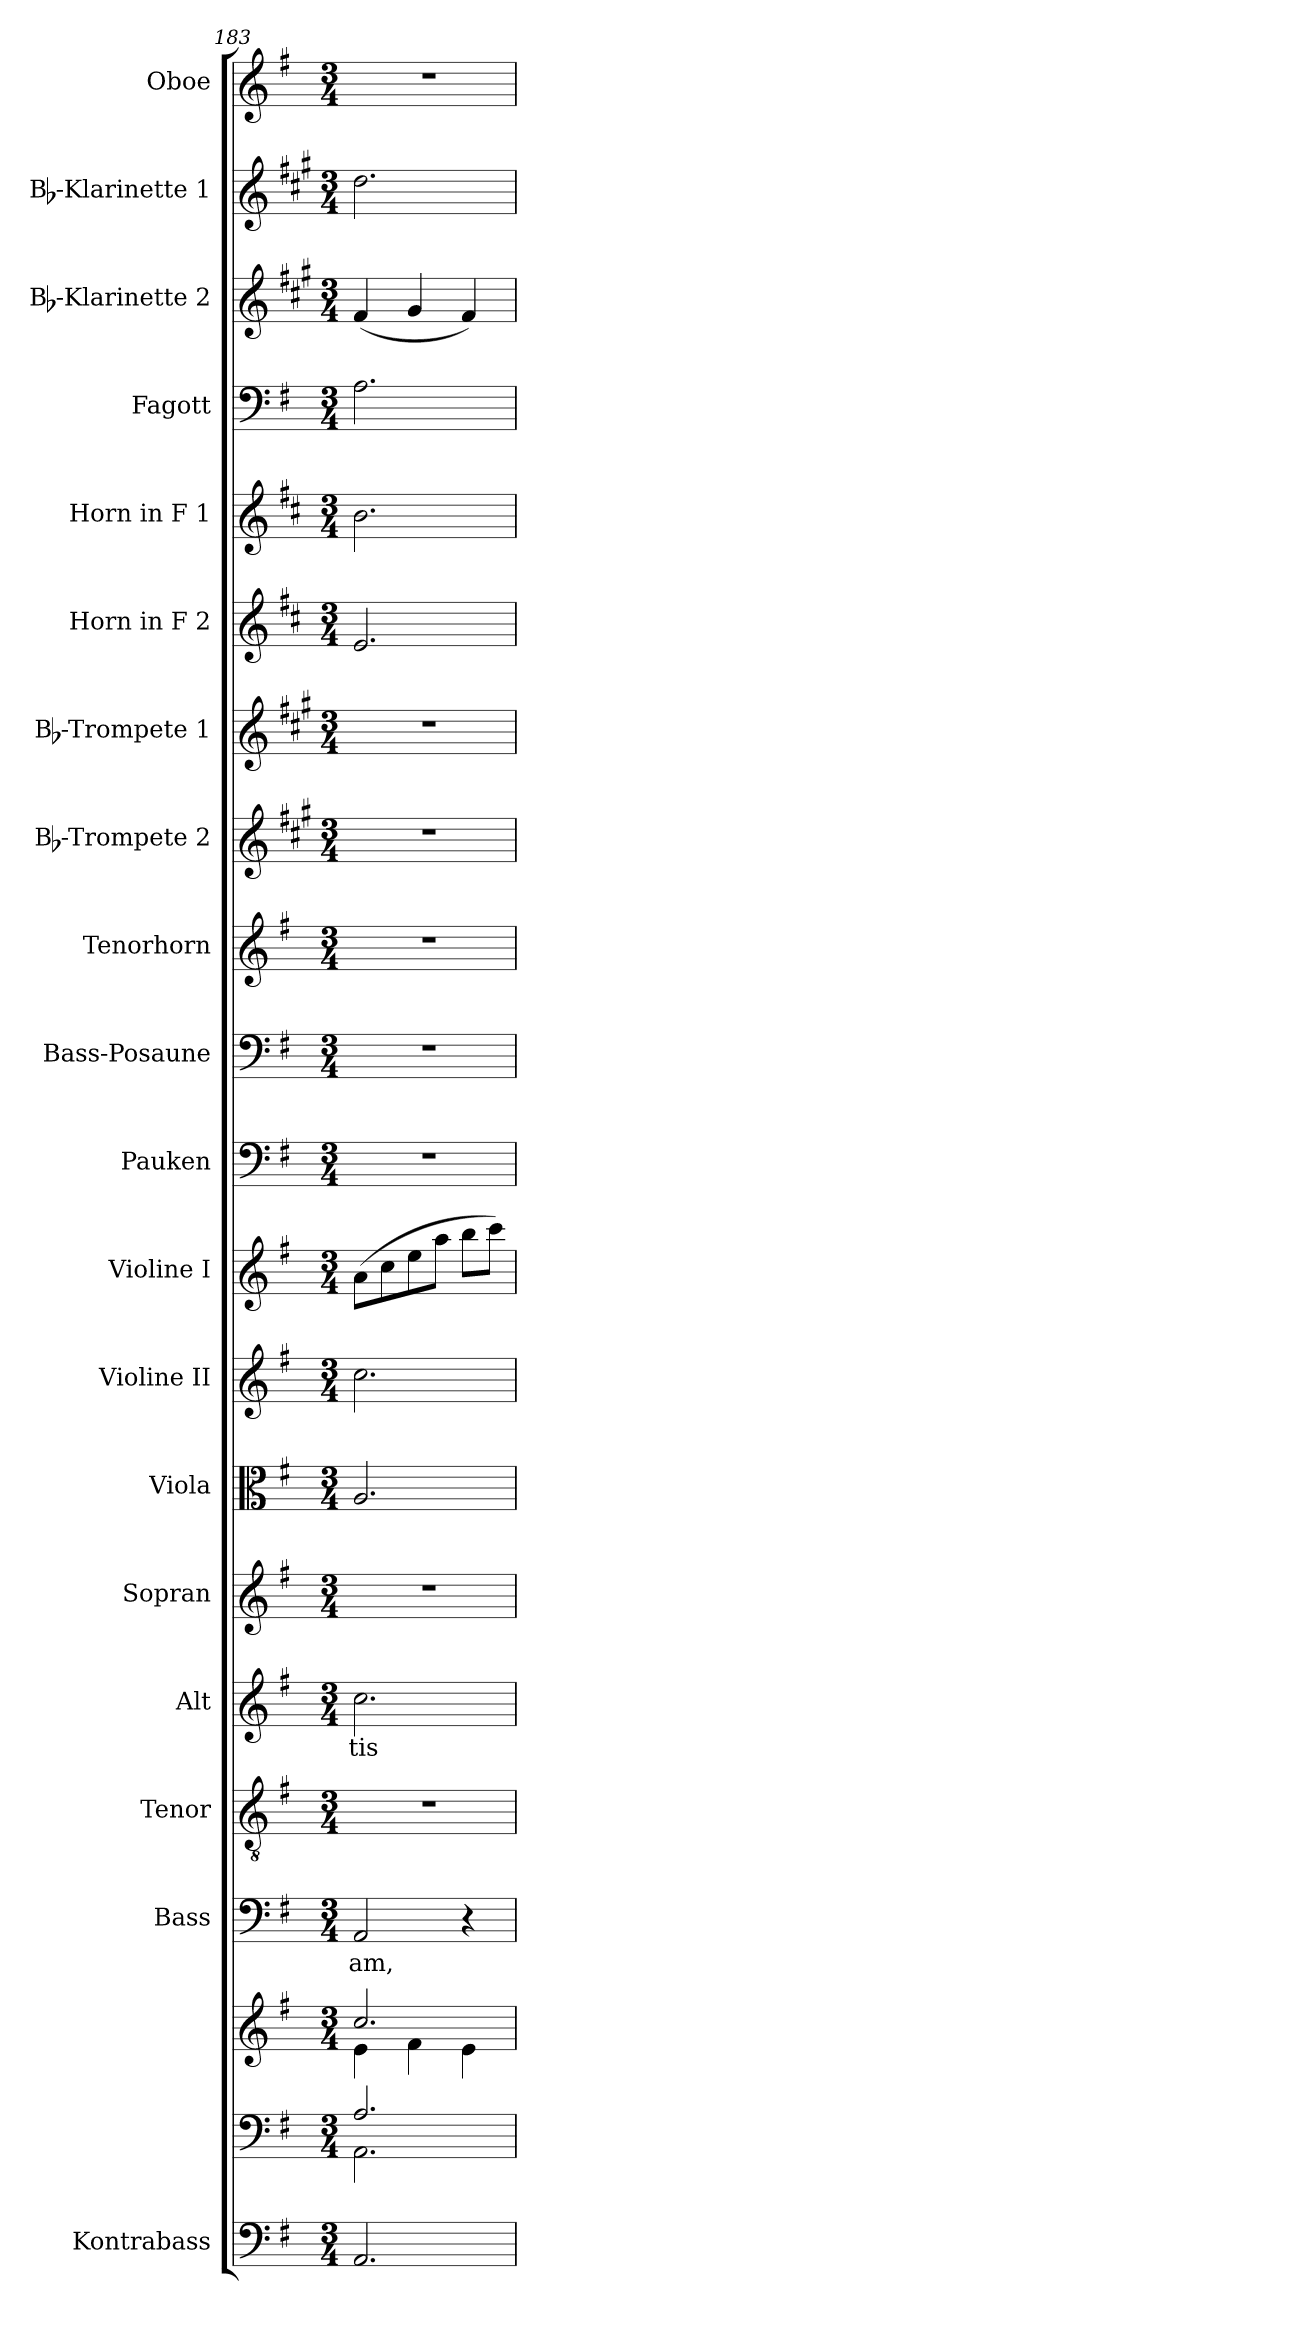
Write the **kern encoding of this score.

**kern	**kern	**kern	**kern	**text	**kern	**kern	**text	**kern	**kern	**kern	**kern	**kern	**kern	**kern	**kern	**kern	**kern	**kern	**kern	**kern	**kern	**kern
*part20	*part19	*part19	*part18	*part18	*part17	*part16	*part16	*part15	*part14	*part13	*part12	*part11	*part10	*part9	*part8	*part7	*part6	*part5	*part4	*part3	*part2	*part1
*staff21	*staff20	*staff19	*staff18	*staff18	*staff17	*staff16	*staff16	*staff15	*staff14	*staff13	*staff12	*staff11	*staff10	*staff9	*staff8	*staff7	*staff6	*staff5	*staff4	*staff3	*staff2	*staff1
*I"Kontrabass	*	*	*I"Bass	*	*I"Tenor	*I"Alt	*	*I"Sopran	*I"Viola	*I"Violine II	*I"Violine I	*I"Pauken	*I"Bass-Posaune	*I"Tenorhorn	*I"Bb-Trompete 2	*I"Bb-Trompete 1	*I"Horn in F 2	*I"Horn in F 1	*I"Fagott	*I"Bb-Klarinette 2	*I"Bb-Klarinette 1	*I"Oboe
*I'Kb.	*	*	*I'B.	*	*I'T.	*I'A.	*	*I'S.	*I'Vla.	*I'Vl. II	*I'Vl. I	*I'Pk.	*I'B. Pos.	*I'T. Hrn.	*I'Bb Trp. 2	*I'Bb Trp. 1	*	*	*I'Fg.	*I'Bb Kl. 2	*I'Bb Kl. 1	*I'Ob.
*clefF4	*clefF4	*clefG2	*clefF4	*	*clefGv2	*clefG2	*	*clefG2	*clefC3	*clefG2	*clefG2	*clefF4	*clefF4	*clefG2	*clefG2	*clefG2	*clefG2	*clefG2	*clefF4	*clefG2	*clefG2	*clefG2
*ITrd7c12	*	*	*	*	*	*	*	*	*	*	*	*	*	*ITrd8c14	*ITrd1c2	*ITrd1c2	*ITrd4c7	*ITrd4c7	*	*ITrd1c2	*ITrd1c2	*
*k[f#]	*k[f#]	*k[f#]	*k[f#]	*	*k[f#]	*k[f#]	*	*k[f#]	*k[f#]	*k[f#]	*k[f#]	*k[f#]	*k[f#]	*k[f#]	*k[f#]	*k[f#]	*k[f#]	*k[f#]	*k[f#]	*k[f#]	*k[f#]	*k[f#]
*G:	*G:	*G:	*G:	*	*G:	*G:	*	*G:	*G:	*G:	*G:	*G:	*G:	*G:	*G:	*G:	*G:	*G:	*G:	*G:	*G:	*G:
*M3/4	*M3/4	*M3/4	*M3/4	*	*M3/4	*M3/4	*	*M3/4	*M3/4	*M3/4	*M3/4	*M3/4	*M3/4	*M3/4	*M3/4	*M3/4	*M3/4	*M3/4	*M3/4	*M3/4	*M3/4	*M3/4
=183	=183	=183	=183	=183	=183	=183	=183	=183	=183	=183	=183	=183	=183	=183	=183	=183	=183	=183	=183	=183	=183	=183
*	*^	*^	*	*	*	*	*	*	*	*	*	*	*	*	*	*	*	*	*	*	*	*
!	!	!	!	!	!	!LO:LY:b	!	!	!LO:LY:b	!	!	!	!	!	!	!	!	!	!	!	!	!	!	!
2.AAA/	2.A/	2.AA\	2.cc/	4e\	2AA/	-am,	2.r	2.cc\	-tis-	2.r	2.A/	2.cc\	(>8a\L	2.r	2.r	2.r	2.r	2.r	2.A/	2.e\	2.A\	(<4e/	2.cc\	2.r
.	.	.	.	.	.	.	.	.	.	.	.	.	8cc\	.	.	.	.	.	.	.	.	.	.	.
.	.	.	.	4f#\	.	.	.	.	.	.	.	.	8ee\	.	.	.	.	.	.	.	.	4f#/	.	.
.	.	.	.	.	.	.	.	.	.	.	.	.	8aa\J	.	.	.	.	.	.	.	.	.	.	.
.	.	.	.	4e\	4r	.	.	.	.	.	.	.	8bb\L	.	.	.	.	.	.	.	.	4e/)	.	.
.	.	.	.	.	.	.	.	.	.	.	.	.	8ccc\J)	.	.	.	.	.	.	.	.	.	.	.
*	*v	*v	*	*	*	*	*	*	*	*	*	*	*	*	*	*	*	*	*	*	*	*	*	*
*	*	*v	*v	*	*	*	*	*	*	*	*	*	*	*	*	*	*	*	*	*	*	*	*
=	=	=	=	=	=	=	=	=	=	=	=	=	=	=	=	=	=	=	=	=	=	=
*-	*-	*-	*-	*-	*-	*-	*-	*-	*-	*-	*-	*-	*-	*-	*-	*-	*-	*-	*-	*-	*-	*-
